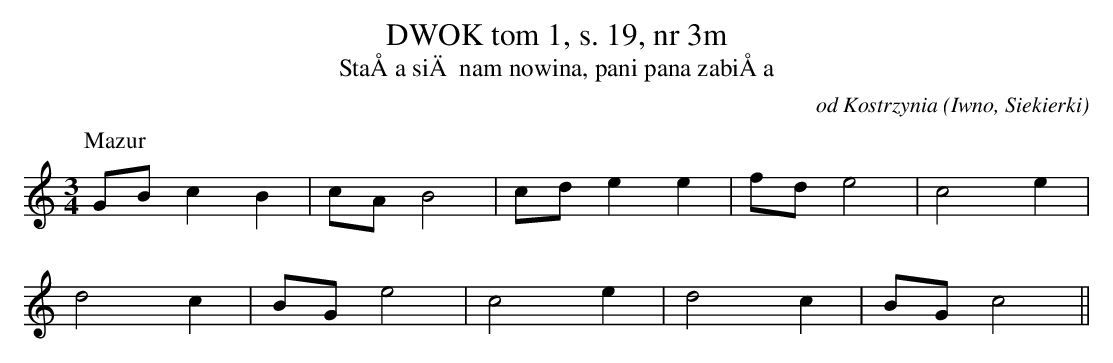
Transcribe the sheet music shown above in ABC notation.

X:1
T: DWOK tom 1, s. 19, nr 3m
T: StaÅa siÄ nam nowina, pani pana zabiÅa
O: od Kostrzynia (Iwno, Siekierki)
M: 3/4
L: 1/8
K: C
P: Mazur
GBc2B2 | cAB4 | cde2e2 | fde4 | c4e2 |
d4c2 | BGe4 | c4e2 | d4c2 | BGc4||
